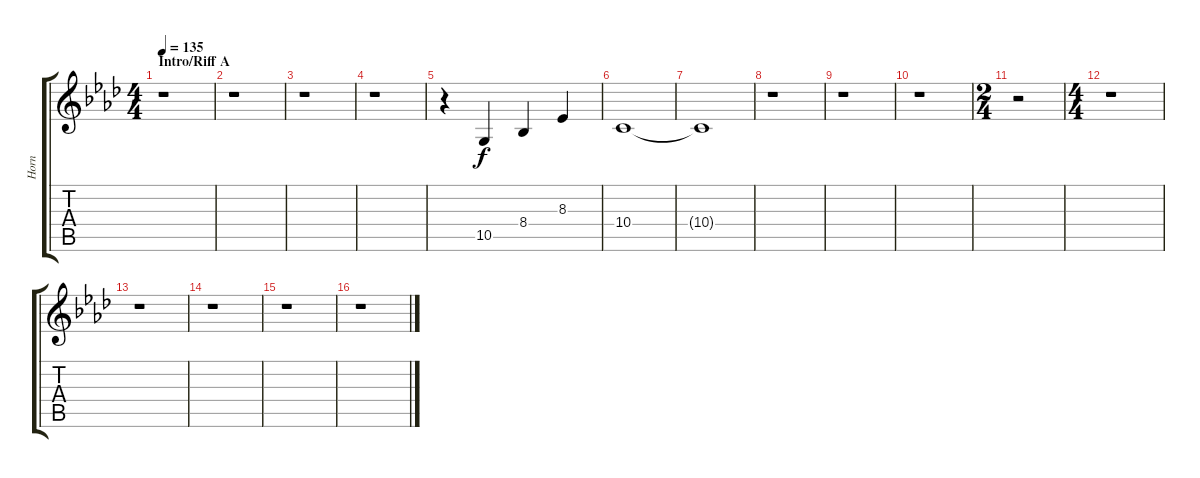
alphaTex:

\track ("Horn" "Horn") {instrument frenchhorn}
\staff {score tabs}
\tuning (E4 B3 G3 D3 A2 E2) {hide}
\ts (4 4)
\section ("" "Intro/Riff A")
\tempo 135
\clef g2
\ks fminor
r.1{dy f instrument frenchhorn} |
r.1 |
r.1 |
r.1 |
r.4 10.5.4 8.4.4 8.3.4 |
10.4.1 |
10.4{t}.1{volume 0} |
r.1 |
r.1 |
r.1 |
\ts (2 4)
r.2 |
\ts (4 4)
r.1 |
r.1 |
r.1 |
r.1 |
r.1
